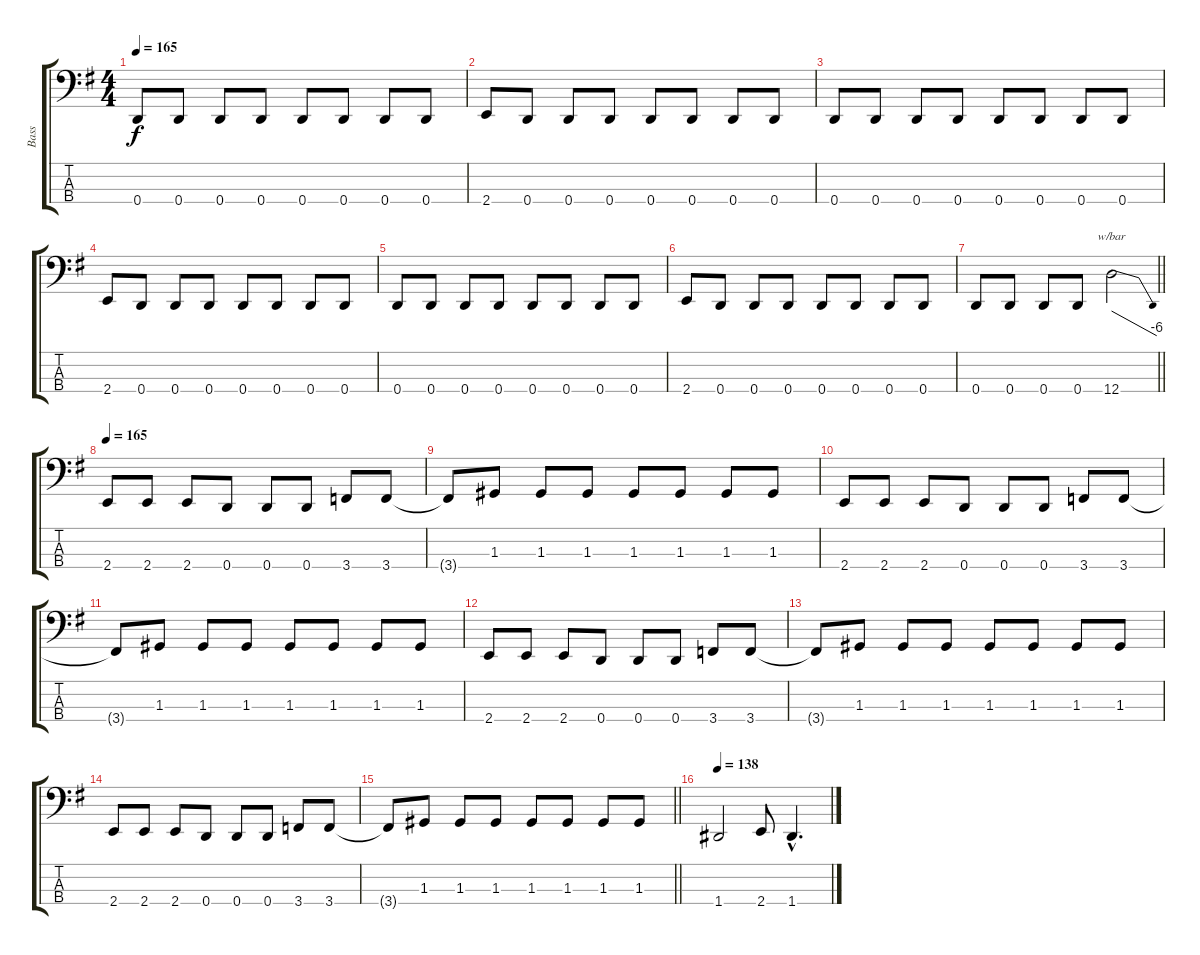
\track ("Bass" "Bass") {instrument electricbasspick}
\staff {score tabs}
\tuning (F2 C2 G1 D1) {hide}
\ts (4 4)
\tempo 165
\clef f4
\ks eminor
0.4.8{dy f} 0.4.8 0.4.8 0.4.8 0.4.8 0.4.8 0.4.8 0.4.8 |
2.4.8 0.4.8 0.4.8 0.4.8 0.4.8 0.4.8 0.4.8 0.4.8 |
0.4.8 0.4.8 0.4.8 0.4.8 0.4.8 0.4.8 0.4.8 0.4.8 |
2.4.8 0.4.8 0.4.8 0.4.8 0.4.8 0.4.8 0.4.8 0.4.8 |
0.4.8 0.4.8 0.4.8 0.4.8 0.4.8 0.4.8 0.4.8 0.4.8 |
2.4.8 0.4.8 0.4.8 0.4.8 0.4.8 0.4.8 0.4.8 0.4.8 |
\barLineRight lightlight
0.4.8 0.4.8 0.4.8 0.4.8 12.4.2{tbe (dive default 0 0 60 -24)} |
\tempo 165
2.4.8 2.4.8 2.4.8 0.4.8 0.4.8 0.4.8 3.4.8 3.4.8 |
3.4{t}.8 1.3.8 1.3.8 1.3.8 1.3.8 1.3.8 1.3.8 1.3.8 |
2.4.8 2.4.8 2.4.8 0.4.8 0.4.8 0.4.8 3.4.8 3.4.8 |
3.4{t}.8 1.3.8 1.3.8 1.3.8 1.3.8 1.3.8 1.3.8 1.3.8 |
2.4.8 2.4.8 2.4.8 0.4.8 0.4.8 0.4.8 3.4.8 3.4.8 |
3.4{t}.8 1.3.8 1.3.8 1.3.8 1.3.8 1.3.8 1.3.8 1.3.8 |
2.4.8 2.4.8 2.4.8 0.4.8 0.4.8 0.4.8 3.4.8 3.4.8 |
\barLineRight lightlight
3.4{t}.8 1.3.8 1.3.8 1.3.8 1.3.8 1.3.8 1.3.8 1.3.8 |
\tempo 138
1.4.2 2.4.8 1.4{hac}.4{d}
